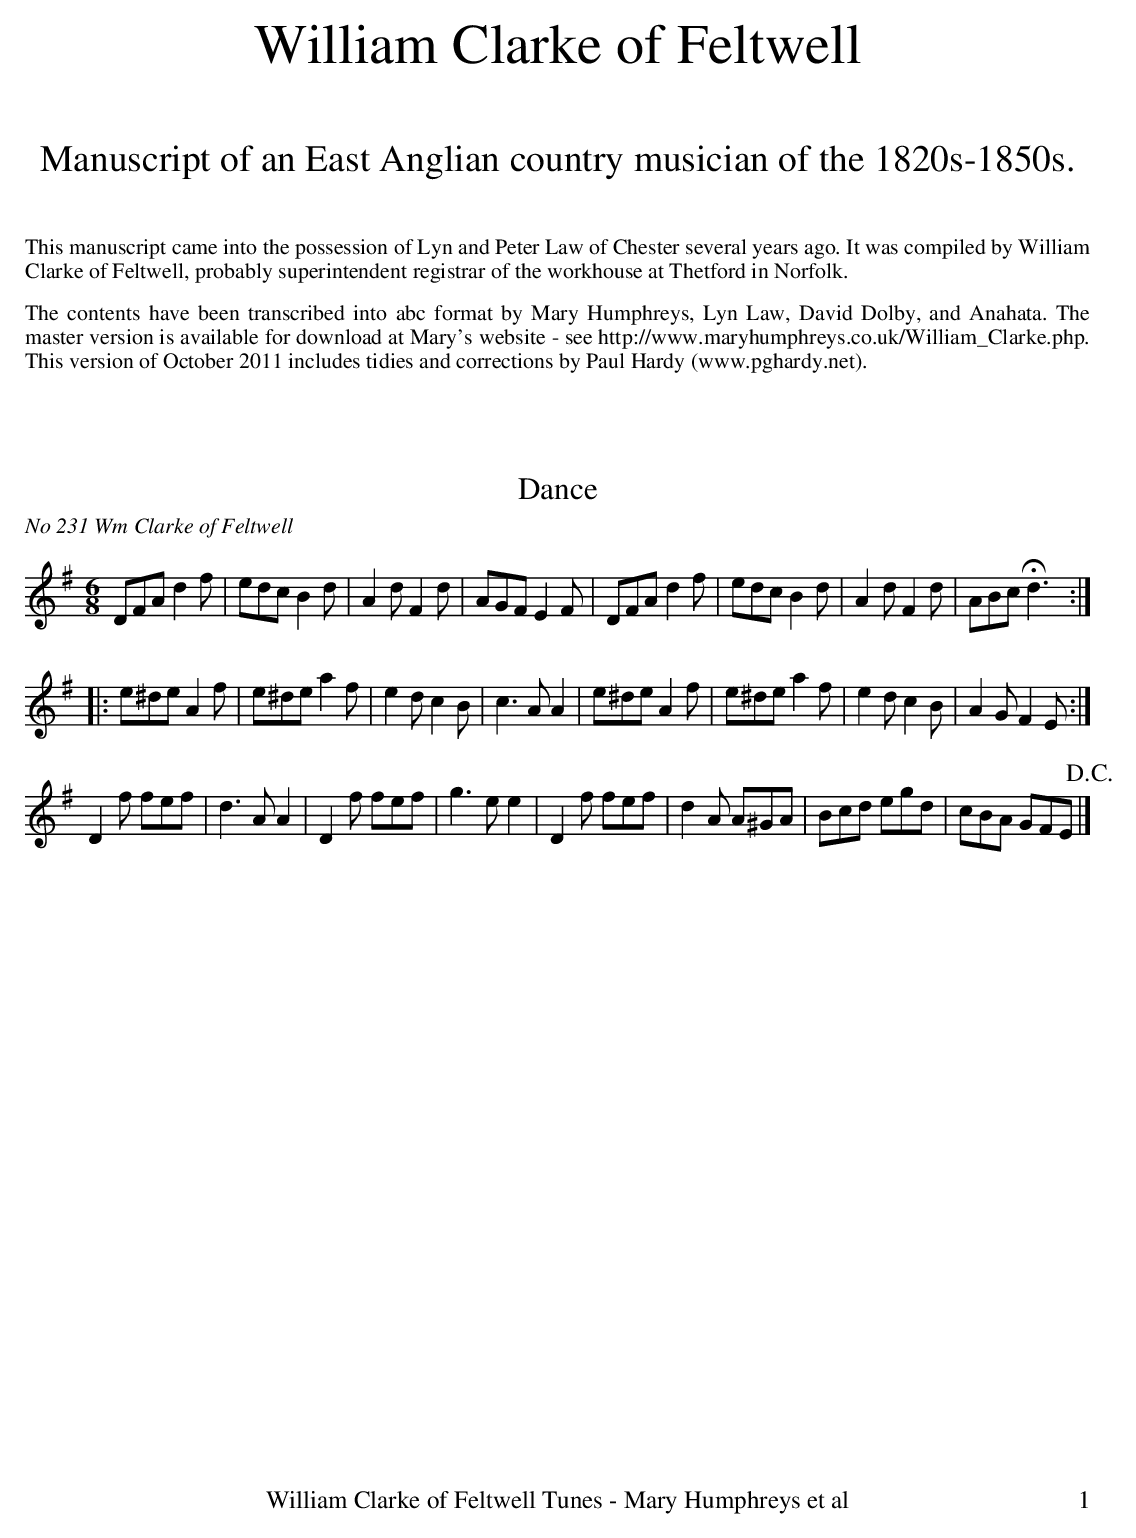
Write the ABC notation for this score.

X:1
T:Dance
O:No 231 Wm Clarke of Feltwell
M:6/8
L:1/8
K:G
DFA d2f|edc B2 d|A2d F2 d|AGF E2 F|DFA d2 f|edc B2 d|A2 d F2 d|ABc !fermata!d3:|
|:e^de A2 f|e^de a2f|e2 d c2 B|c3 A A2|e^de A2 f|e^de a2 f|e2 d c2 B|A2 G F2 E:|
D2f fef|d3 A A2|D2 f fef|g3 e e2|D2 f fef|d2 A A^GA|Bcd egd|cBA GFE!D.C.!|]
